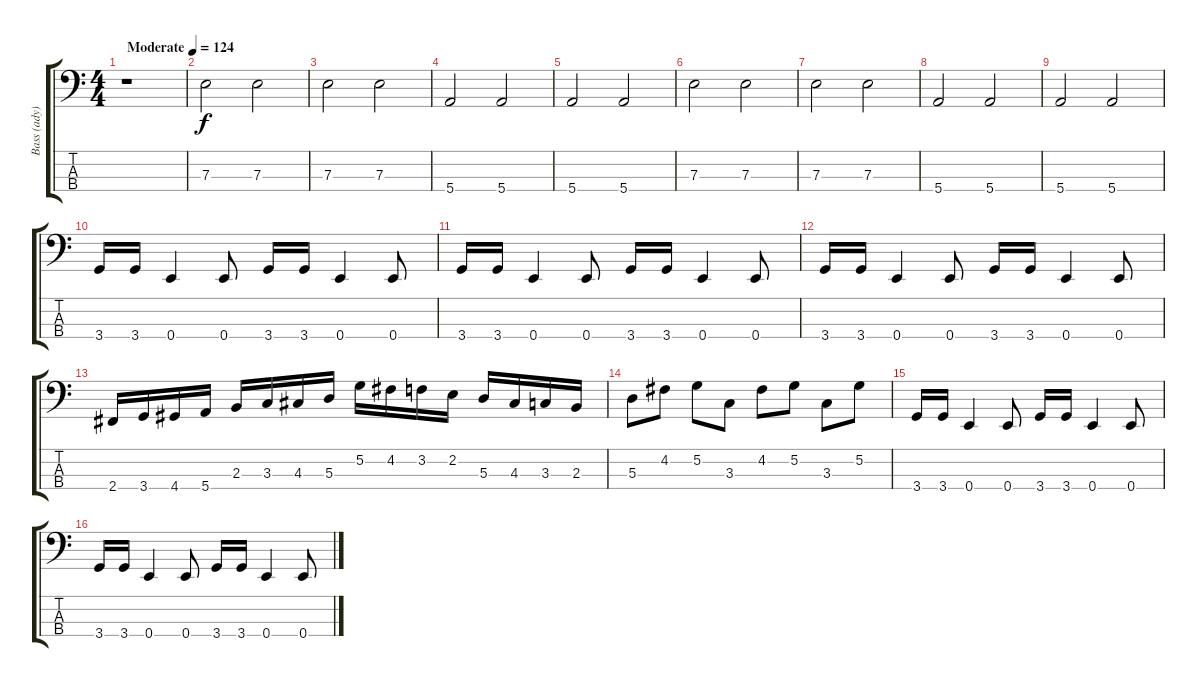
\track ("Bass (ady)" "Bass (ady)") {instrument electricbassfinger}
\staff {score tabs}
\tuning (G2 D2 A1 E1) {hide}
\ts (4 4)
\tempo (124 "Moderate")
\clef f4
\ks c
r.1{dy f instrument electricbassfinger} |
7.3.2 7.3.2 |
7.3.2 7.3.2 |
5.4.2 5.4.2 |
5.4.2 5.4.2 |
7.3.2 7.3.2 |
7.3.2 7.3.2 |
5.4.2 5.4.2 |
5.4.2 5.4.2 |
3.4.16 3.4.16 0.4.4 0.4.8 3.4.16 3.4.16 0.4.4 0.4.8 |
3.4.16 3.4.16 0.4.4 0.4.8 3.4.16 3.4.16 0.4.4 0.4.8 |
3.4.16 3.4.16 0.4.4 0.4.8 3.4.16 3.4.16 0.4.4 0.4.8 |
2.4.16 3.4.16 4.4.16 5.4.16 2.3.16 3.3.16 4.3.16 5.3.16 5.2.16 4.2.16 3.2.16 2.2.16 5.3.16 4.3.16 3.3.16 2.3.16 |
5.3.8 4.2.8 5.2.8 3.3.8 4.2.8 5.2.8 3.3.8 5.2.8 |
3.4.16 3.4.16 0.4.4 0.4.8 3.4.16 3.4.16 0.4.4 0.4.8 |
3.4.16 3.4.16 0.4.4 0.4.8 3.4.16 3.4.16 0.4.4 0.4.8
